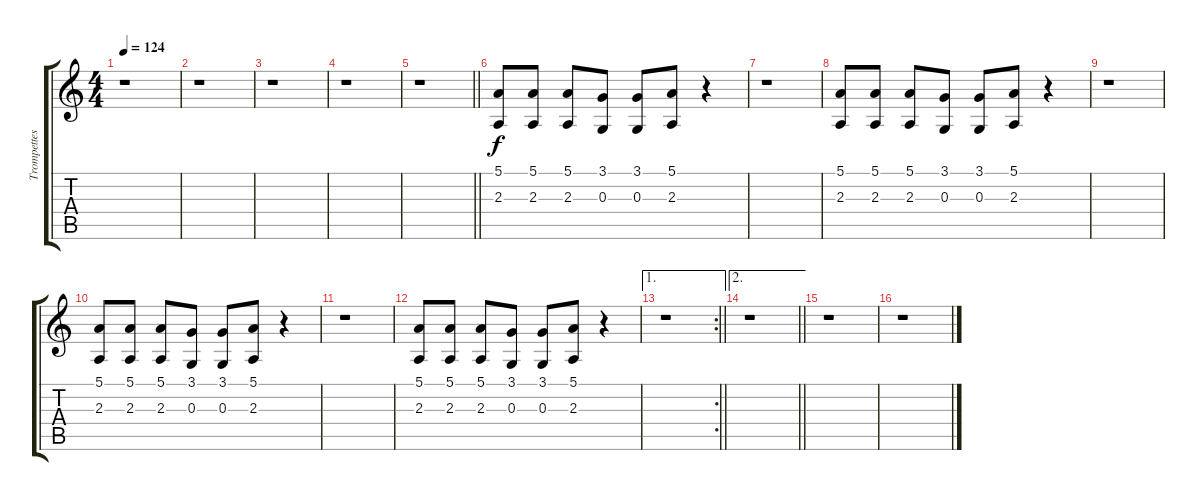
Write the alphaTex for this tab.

\track ("Trompettes/Sax" "Trompettes") {instrument brasssection}
\staff {score tabs}
\tuning (E4 B3 G3 D3 A2 E2) {hide}
\ts (4 4)
\tempo 124
\clef g2
\ks c
r.1{dy f} |
r.1 |
r.1 |
r.1 |
\barLineRight lightlight
r.1 |
(5.1 2.3).8 (5.1 2.3).8 (5.1 2.3).8 (3.1 0.3).8 (3.1 0.3).8 (5.1 2.3).8 r.4 |
r.1 |
(5.1 2.3).8 (5.1 2.3).8 (5.1 2.3).8 (3.1 0.3).8 (3.1 0.3).8 (5.1 2.3).8 r.4 |
r.1 |
(5.1 2.3).8 (5.1 2.3).8 (5.1 2.3).8 (3.1 0.3).8 (3.1 0.3).8 (5.1 2.3).8 r.4 |
r.1 |
(5.1 2.3).8 (5.1 2.3).8 (5.1 2.3).8 (3.1 0.3).8 (3.1 0.3).8 (5.1 2.3).8 r.4 |
\ae 1
\rc 2
\barLineRight lightlight
r.1 |
\ae 2
\barLineRight lightlight
r.1 |
r.1 |
r.1
